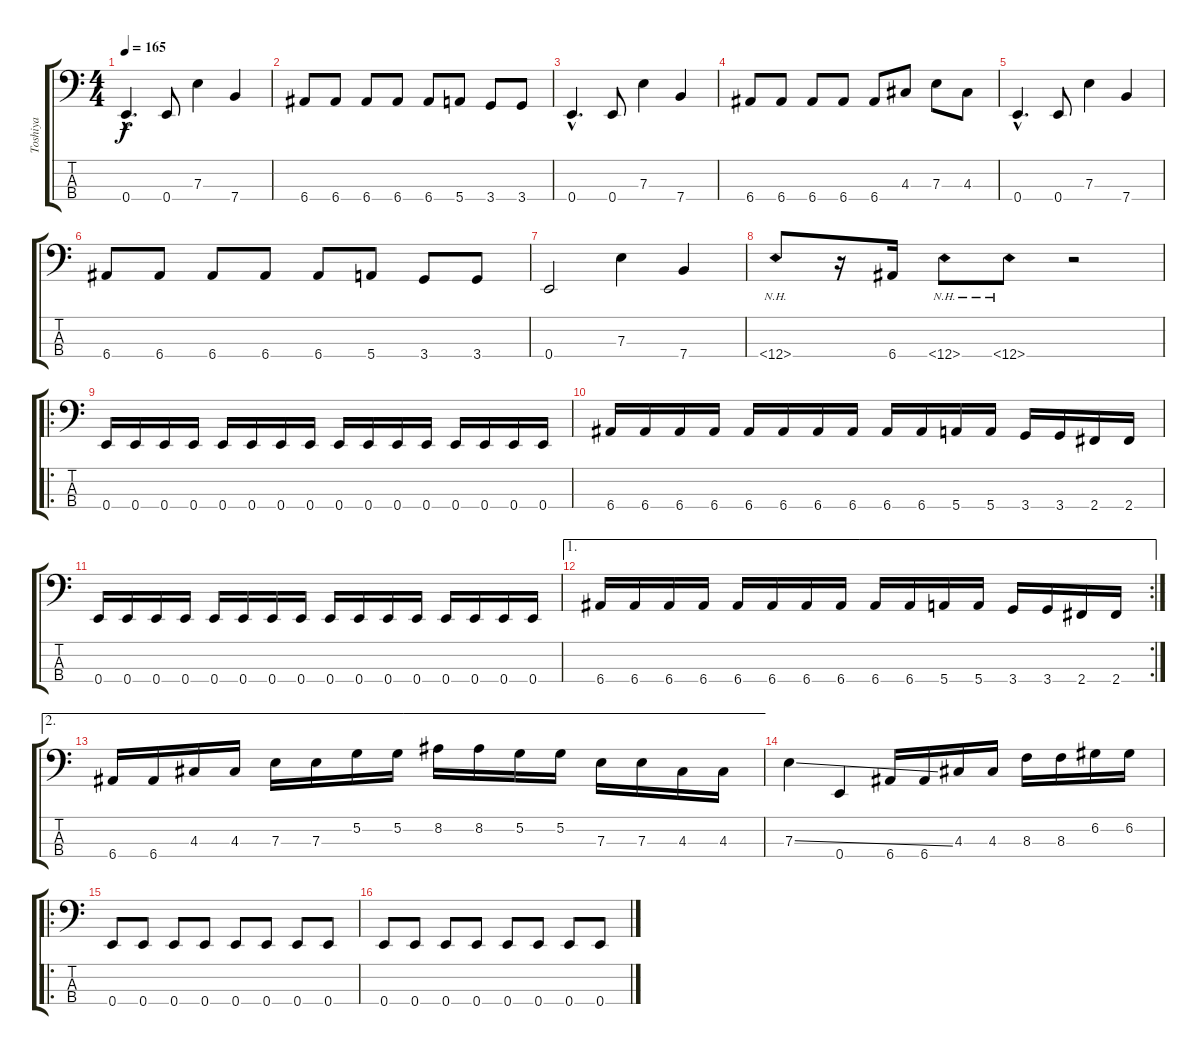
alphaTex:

\track ("Toshiya" "Toshiya") {instrument electricbasspick}
\staff {score tabs}
\tuning (G2 D2 A1 E1) {hide}
\ts (4 4)
\tempo 165
\clef f4
\ks c
0.4{hac}.4{d dy f} 0.4.8 7.3.4 7.4.4 |
6.4.8 6.4.8 6.4.8 6.4.8 6.4.8 5.4.8 3.4.8 3.4.8 |
0.4{hac}.4{d} 0.4.8 7.3.4 7.4.4 |
6.4.8 6.4.8 6.4.8 6.4.8 6.4.8 4.3.8 7.3.8 4.3.8 |
0.4{hac}.4{d} 0.4.8 7.3.4 7.4.4 |
6.4.8 6.4.8 6.4.8 6.4.8 6.4.8 5.4.8 3.4.8 3.4.8 |
0.4.2 7.3.4 7.4.4 |
6.4{nh}.8 r.16 6.4.16 0.4{nh}.8 6.4{nh}.8 r.2 |
\ro
0.4.16 0.4.16 0.4.16 0.4.16 0.4.16 0.4.16 0.4.16 0.4.16 0.4.16 0.4.16 0.4.16 0.4.16 0.4.16 0.4.16 0.4.16 0.4.16 |
6.4.16 6.4.16 6.4.16 6.4.16 6.4.16 6.4.16 6.4.16 6.4.16 6.4.16 6.4.16 5.4.16 5.4.16 3.4.16 3.4.16 2.4.16 2.4.16 |
0.4.16 0.4.16 0.4.16 0.4.16 0.4.16 0.4.16 0.4.16 0.4.16 0.4.16 0.4.16 0.4.16 0.4.16 0.4.16 0.4.16 0.4.16 0.4.16 |
\ae 1
\rc 2
6.4.16 6.4.16 6.4.16 6.4.16 6.4.16 6.4.16 6.4.16 6.4.16 6.4.16 6.4.16 5.4.16 5.4.16 3.4.16 3.4.16 2.4.16 2.4.16 |
\ae 2
6.4.16 6.4.16 4.3.16 4.3.16 7.3.16 7.3.16 5.2.16 5.2.16 8.2.16 8.2.16 5.2.16 5.2.16 7.3.16 7.3.16 4.3.16 4.3.16 |
7.3{ss}.4 0.4.4 6.4.16 6.4.16 4.3.16 4.3.16 8.3.16 8.3.16 6.2.16 6.2.16 |
\ro
0.4.8 0.4.8 0.4.8 0.4.8 0.4.8 0.4.8 0.4.8 0.4.8 |
0.4.8 0.4.8 0.4.8 0.4.8 0.4.8 0.4.8 0.4.8 0.4.8
